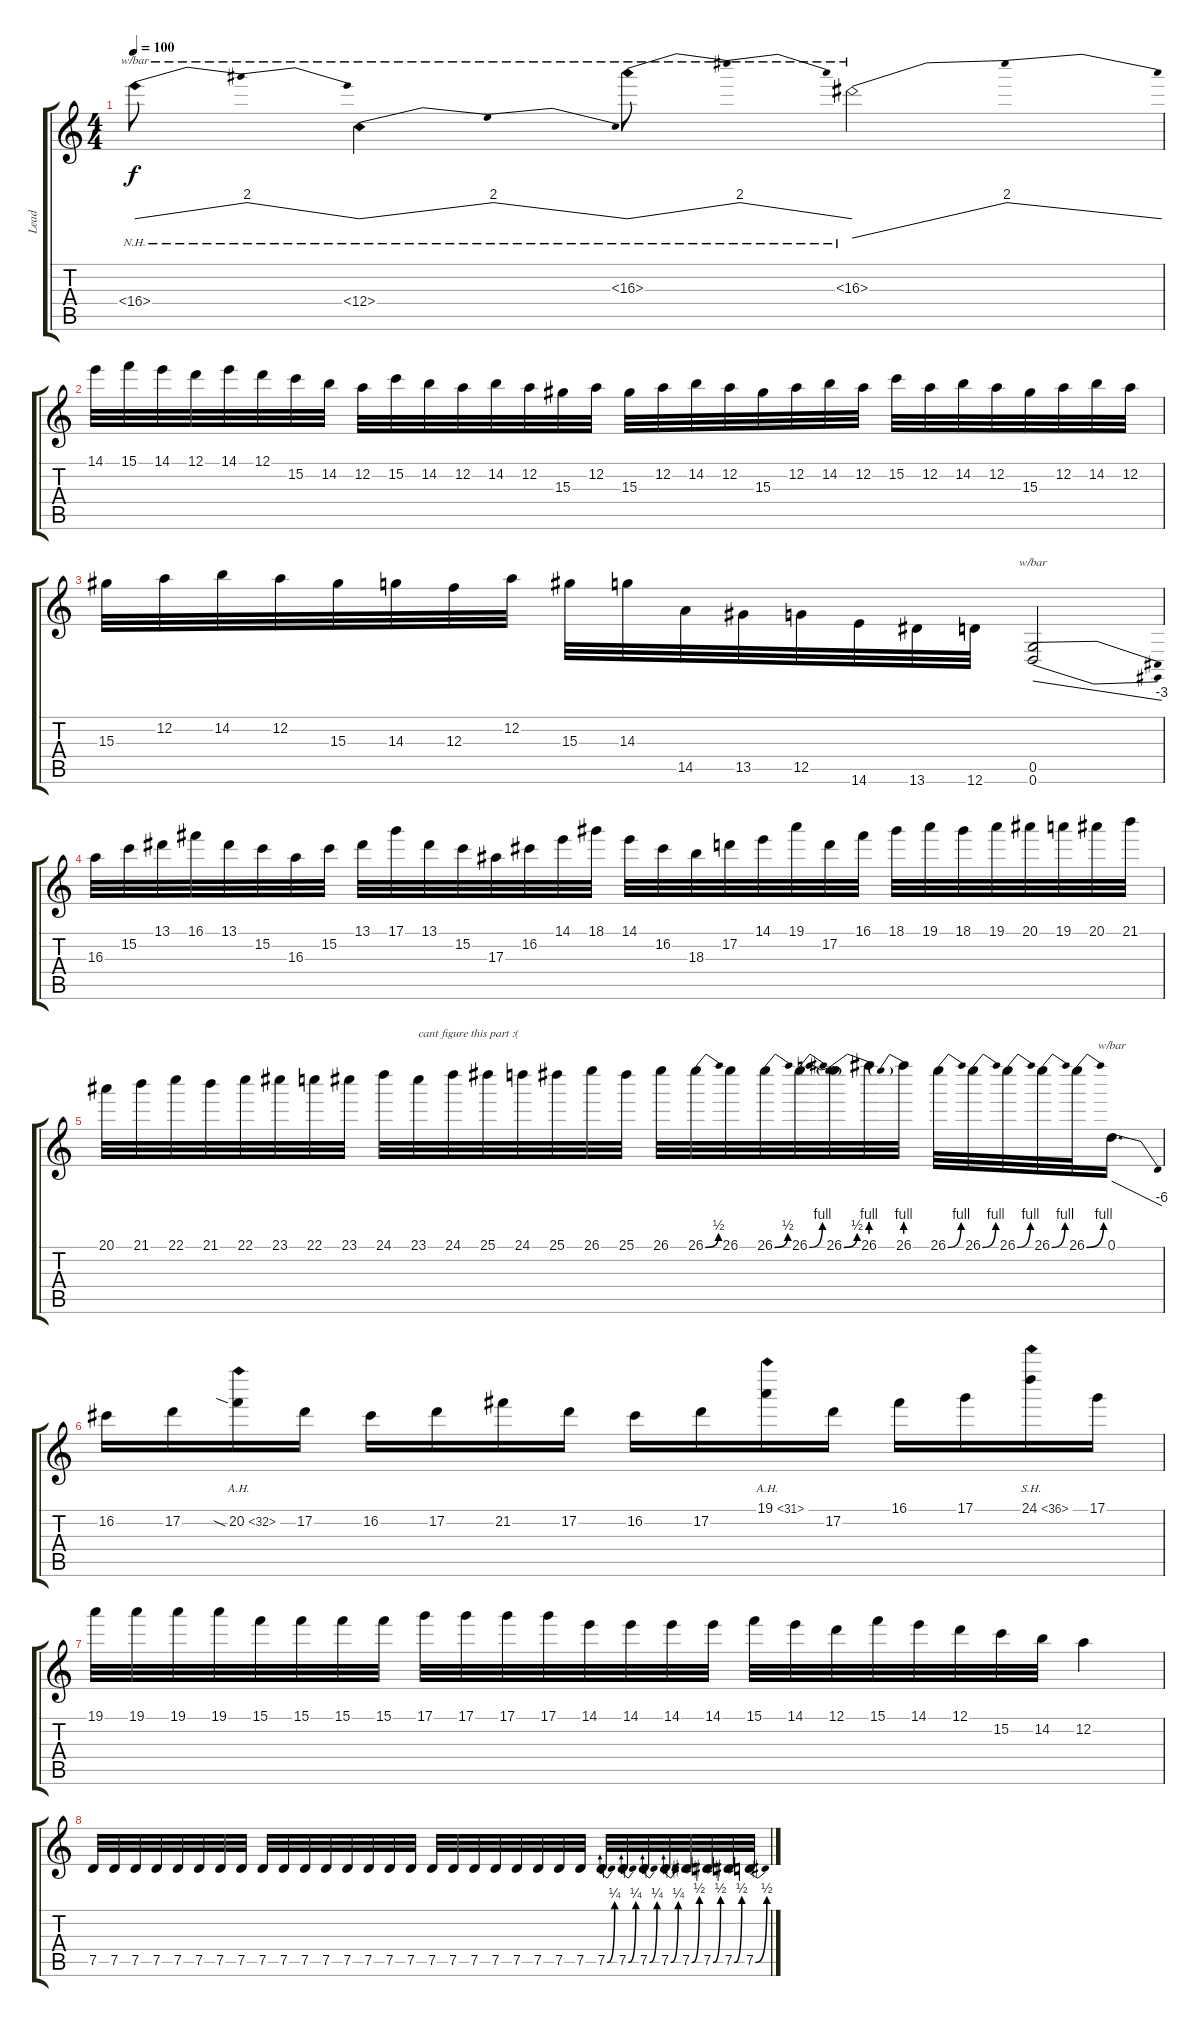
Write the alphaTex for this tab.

\track ("Lead" "Lead") {instrument distortionguitar}
\staff {score tabs}
\tuning (D4 A3 F3 C3 G2 D2) {hide}
\ts (4 4)
\tempo 100
\clef g2
\ks c
16.4{nh}.8{tbe (dip default 0 0 30 8 60 0) dy f} 12.4{nh}.4{tbe (dip default 0 0 30 8 60 0)} 16.3{nh}.8{tbe (dip default 0 0 30 8 60 0)} 16.3{nh}.2{tbe (dip default 0 -12 30 8 60 0)} |
14.1.32 15.1.32 14.1.32 12.1.32 14.1.32 12.1.32 15.2.32 14.2.32 12.2.32 15.2.32 14.2.32 12.2.32 14.2.32 12.2.32 15.3.32 12.2.32 15.3.32 12.2.32 14.2.32 12.2.32 15.3.32 12.2.32 14.2.32 12.2.32 15.2.32 12.2.32 14.2.32 12.2.32 15.3.32 12.2.32 14.2.32 12.2.32 |
15.3.32 12.2.32 14.2.32 12.2.32 15.3.32 14.3.32 12.3.32 12.2.32 15.3.32 14.3.32 14.5.32 13.5.32 12.5.32 14.6.32 13.6.32 12.6.32 (0.5 0.6).2{tbe (dive default 0 0 60 -12)} |
16.3.32 15.2.32 13.1.32 16.1.32 13.1.32 15.2.32 16.3.32 15.2.32 13.1.32 17.1.32 13.1.32 15.2.32 17.3.32 16.2.32 14.1.32 18.1.32 14.1.32 16.2.32 18.3.32 17.2.32 14.1.32 19.1.32 17.2.32 16.1.32 18.1.32 19.1.32 18.1.32 19.1.32 20.1.32 19.1.32 20.1.32 21.1.32 |
20.1.32 21.1.32 22.1.32 21.1.32 22.1.32 23.1.32 22.1.32 23.1.32 24.1.32 23.1.32{txt "cant figure this part :("} 24.1.32 25.1.32 24.1.32 25.1.32 26.1.32 25.1.32 26.1.32 26.1{be (bend 0 0 60 2)}.32 26.1.32 26.1{be (bend 0 0 60 2)}.32 26.1{be (bend 0 0 60 4)}.32 26.1{be (bend 0 0 60 2)}.32 26.1{be (prebend 0 4 60 4)}.32 26.1{be (prebend 0 4 60 4)}.32 26.1{be (bend 0 0 60 4)}.32 26.1{be (bend 0 0 60 4)}.32 26.1{be (bend 0 0 60 4)}.32 26.1{be (bend 0 0 60 4)}.32 26.1{be (bend 0 0 60 4)}.32 0.1.16{d tbe (dive default 0 0 60 -24)} |
16.2.16 17.2.16 20.2{ah 12 sia}.16 17.2.16 16.2.16 17.2.16 21.2.16 17.2.16 16.2.16 17.2.16 19.1{ah 12}.16 17.2.16 16.1.16 17.1.16 24.1{sh 12}.16 17.1.16 |
19.1.32 19.1.32 19.1.32 19.1.32 15.1.32 15.1.32 15.1.32 15.1.32 17.1.32 17.1.32 17.1.32 17.1.32 14.1.32 14.1.32 14.1.32 14.1.32 15.1.32 14.1.32 12.1.32 15.1.32 14.1.32 12.1.32 15.2.32 14.2.32 12.2.4 |
7.5.32 7.5.32 7.5.32 7.5.32 7.5.32 7.5.32 7.5.32 7.5.32 7.5.32 7.5.32 7.5.32 7.5.32 7.5.32 7.5.32 7.5.32 7.5.32 7.5.32 7.5.32 7.5.32 7.5.32 7.5.32 7.5.32 7.5.32 7.5.32 7.5{be (bend 0 0 60 1)}.32 7.5{be (bend 0 0 60 1)}.32 7.5{be (bend 0 0 60 1)}.32 7.5{be (bend 0 0 60 1)}.32 7.5{be (bend 0 0 60 2)}.32 7.5{be (bend 0 0 60 2)}.32 7.5{be (bend 0 0 60 2)}.32 7.5{be (bend 0 0 60 2)}.32
